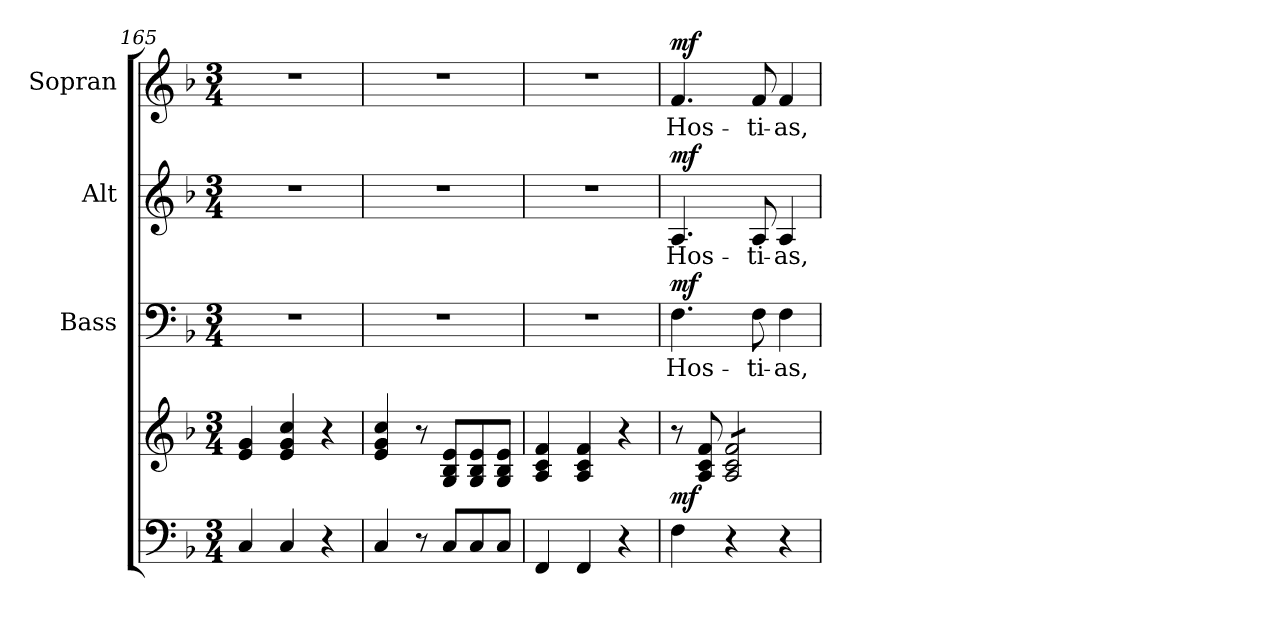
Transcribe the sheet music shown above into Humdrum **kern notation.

**kern	**kern	**dynam	**kern	**text	**dynam	**kern	**text	**dynam	**kern	**text	**dynam
*part4	*part4	*part4	*part3	*part3	*part3	*part2	*part2	*part2	*part1	*part1	*part1
*staff5	*staff4	*staff4/5	*staff3	*staff3	*staff3	*staff2	*staff2	*staff2	*staff1	*staff1	*staff1
*	*	*	*I"Bass	*	*	*I"Alt	*	*	*I"Sopran	*	*
*	*	*	*I'B.	*	*	*I'A.	*	*	*I'S.	*	*
!!LO:LB:g=z
*clefF4	*clefG2	*	*clefF4	*	*	*clefG2	*	*	*clefG2	*	*
*k[b-]	*k[b-]	*	*k[b-]	*	*	*k[b-]	*	*	*k[b-]	*	*
*F:	*F:	*	*F:	*	*	*F:	*	*	*F:	*	*
*M3/4	*M3/4	*	*M3/4	*	*	*M3/4	*	*	*M3/4	*	*
=165	=165	=165	=165	=165	=165	=165	=165	=165	=165	=165	=165
4C/	4e/ 4g/	.	2.r	.	.	2.r	.	.	2.r	.	.
4C/	4e/ 4g/ 4cc/	.	.	.	.	.	.	.	.	.	.
4r	4r	.	.	.	.	.	.	.	.	.	.
=166	=166	=166	=166	=166	=166	=166	=166	=166	=166	=166	=166
4C/	4e/ 4g/ 4cc/	.	2.r	.	.	2.r	.	.	2.r	.	.
8r	8r	.	.	.	.	.	.	.	.	.	.
8C/L	8G/ 8B-/ 8e/L	.	.	.	.	.	.	.	.	.	.
8C/	8G/ 8B-/ 8e/	.	.	.	.	.	.	.	.	.	.
8C/J	8G/ 8B-/ 8e/J	.	.	.	.	.	.	.	.	.	.
=167	=167	=167	=167	=167	=167	=167	=167	=167	=167	=167	=167
4FF/	4A/ 4c/ 4f/	.	2.r	.	.	2.r	.	.	2.r	.	.
4FF/	4A/ 4c/ 4f/	.	.	.	.	.	.	.	.	.	.
4r	4r	.	.	.	.	.	.	.	.	.	.
=168	=168	=168	=168	=168	=168	=168	=168	=168	=168	=168	=168
!	!	!LO:DY:b	!	!LO:LY:b	!LO:DY:a	!	!LO:LY:b	!LO:DY:a	!	!LO:LY:b	!LO:DY:a
4F\	8r	mf	4.F\	Hos-	mf	4.A/	Hos-	mf	4.f/	Hos-	mf
.	8A/ 8c/ 8f/	.	.	.	.	.	.	.	.	.	.
*	*tremolo	*	*	*	*	*	*	*	*	*	*
4r	8A/ 8c/ 8f/L	.	.	.	.	.	.	.	.	.	.
!	!	!	!	!LO:LY:b	!	!	!LO:LY:b	!	!	!LO:LY:b	!
.	8A/ 8c/ 8f/	.	8F\	-ti-	.	8A/	-ti-	.	8f/	-ti-	.
!	!	!	!	!LO:LY:b	!	!	!LO:LY:b	!	!	!LO:LY:b	!
4r	8A/ 8c/ 8f/	.	4F\	-as,	.	4A/	-as,	.	4f/	-as,	.
.	8A/ 8c/ 8f/J	.	.	.	.	.	.	.	.	.	.
*	*Xtremolo	*	*	*	*	*	*	*	*	*	*
=	=	=	=	=	=	=	=	=	=	=	=
*-	*-	*-	*-	*-	*-	*-	*-	*-	*-	*-	*-
